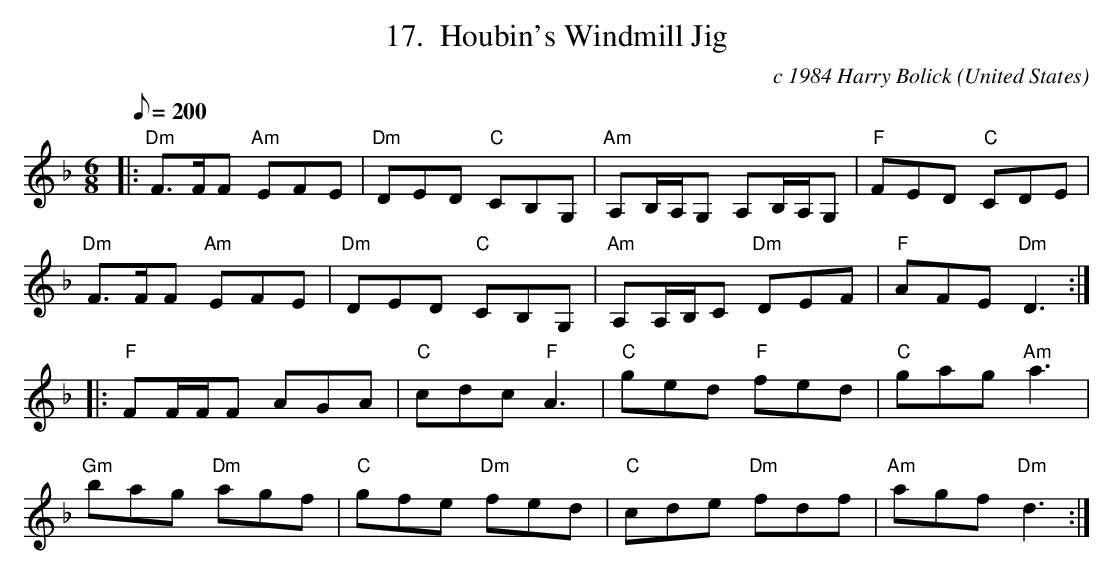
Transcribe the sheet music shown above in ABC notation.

X:1
T:17.  Houbin's Windmill Jig
C:c 1984 Harry Bolick
O:United States
M:6/8
L:1/8
Q:200
K:Dm
|:"Dm" F>FF "Am"EFE |"Dm" DED "C" CB,G,|"Am" A,B,/2A,/2G,  A,B,/2A,/2G,|"F" FED "C" CDE|
"Dm" F>FF "Am"EFE |"Dm" DED "C" CB,G,|"Am"A,A,/2B,/2C "Dm"DEF |"F" AFE "Dm"D3 :|
|: "F" FF/2F/2F AGA|"C" cdc "F" A3|"C" ged "F" fed| "C" gag "Am"a3|
"Gm"bag "Dm"agf|"C" gfe "Dm"fed|"C"cde "Dm"fdf|"Am"agf "Dm"d3 :|
